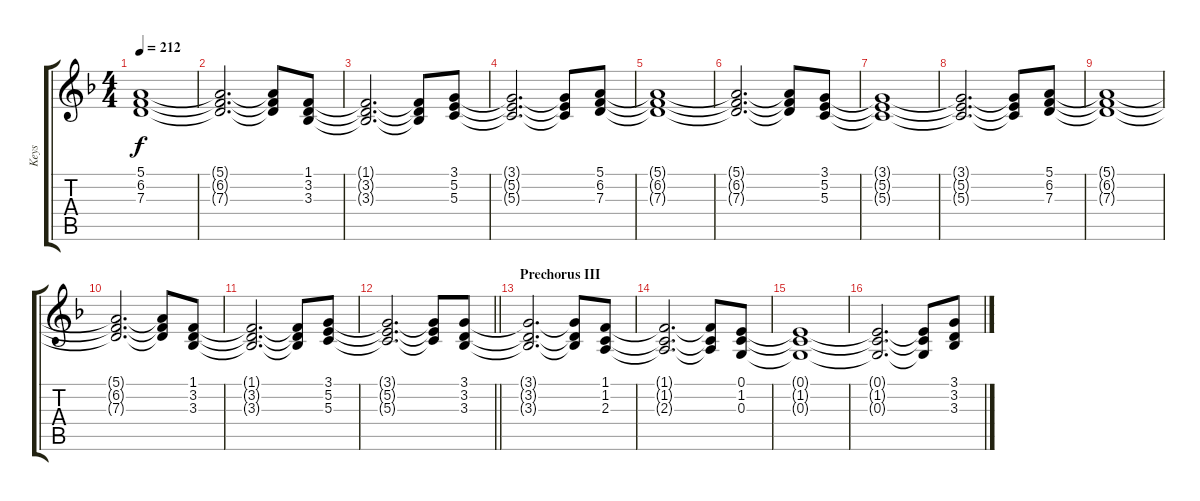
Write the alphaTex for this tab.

\track ("Keys" "Keys") {instrument choiraahs}
\staff {score tabs}
\tuning (E4 B3 G3 D3 A2 E2) {hide}
\ts (4 4)
\tempo 212
\clef g2
\ks dminor
(5.1{t} 6.2{t} 7.3{t}).1{dy f} |
(5.1{t} 6.2{t} 7.3{t}).2{d} (5.1{t} 6.2{t} 7.3{t}).8 (1.1 3.2 3.3).8 |
(1.1{t} 3.2{t} 3.3{t}).2{d} (1.1{t} 3.2{t} 3.3{t}).8 (3.1 5.2 5.3).8 |
(3.1{t} 5.2{t} 5.3{t}).2{d} (3.1{t} 5.2{t} 5.3{t}).8 (5.1 6.2 7.3).8 |
(5.1{t} 6.2{t} 7.3{t}).1 |
(5.1{t} 6.2{t} 7.3{t}).2{d} (5.1{t} 6.2{t} 7.3{t}).8 (3.1 5.2 5.3).8 |
(3.1{t} 5.2{t} 5.3{t}).1 |
(3.1{t} 5.2{t} 5.3{t}).2{d} (3.1{t} 5.2{t} 5.3{t}).8 (5.1 6.2 7.3).8 |
(5.1{t} 6.2{t} 7.3{t}).1 |
(5.1{t} 6.2{t} 7.3{t}).2{d} (5.1{t} 6.2{t} 7.3{t}).8 (1.1 3.2 3.3).8 |
(1.1{t} 3.2{t} 3.3{t}).2{d} (1.1{t} 3.2{t} 3.3{t}).8 (3.1 5.2 5.3).8 |
\barLineRight lightlight
(3.1{t} 5.2{t} 5.3{t}).2{d} (3.1{t} 5.2{t} 5.3{t}).8 (3.1 3.2 3.3).8 |
\section ("" "Prechorus III")
(3.1{t} 3.2{t} 3.3{t}).2{d} (3.1{t} 3.2{t} 3.3{t}).8 (1.1 1.2 2.3).8 |
(1.1{t} 1.2{t} 2.3{t}).2{d} (1.1{t} 1.2{t} 2.3{t}).8 (0.1 1.2 0.3).8 |
(0.1{t} 1.2{t} 0.3{t}).1 |
(0.1{t} 1.2{t} 0.3{t}).2{d} (0.1{t} 1.2{t} 0.3{t}).8 (3.1 3.2 3.3).8
